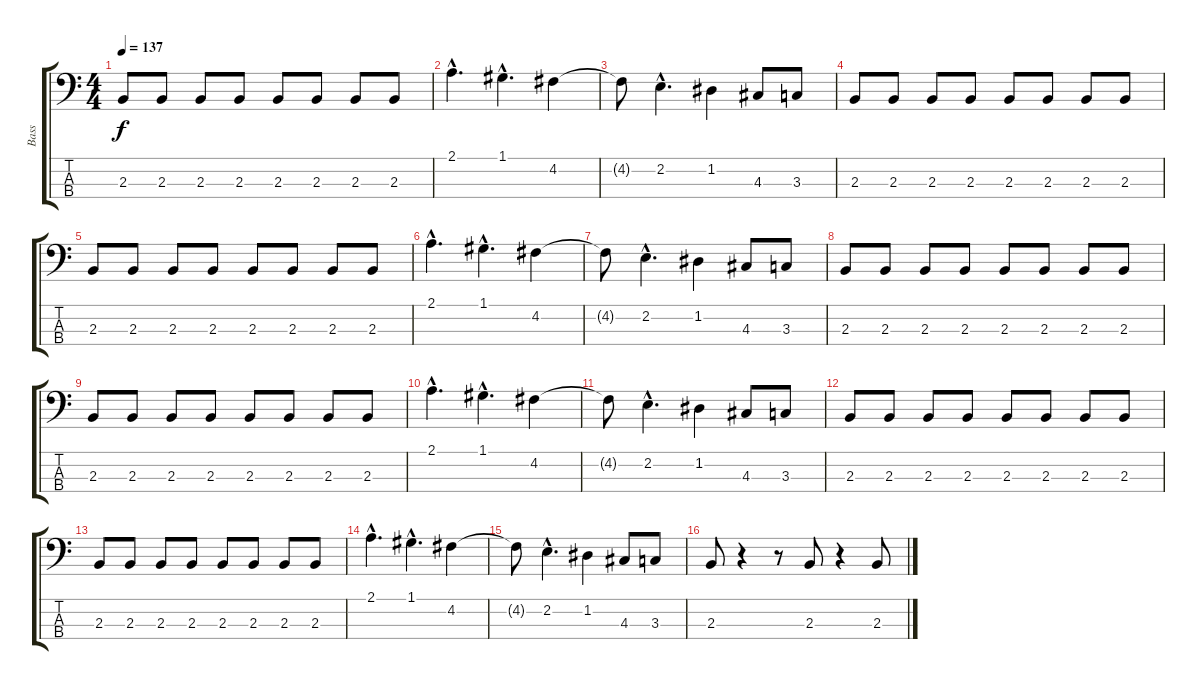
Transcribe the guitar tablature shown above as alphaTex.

\track ("Bass" "Bass") {instrument electricbasspick}
\staff {score tabs}
\tuning (G2 D2 A1 E1) {hide}
\ts (4 4)
\tempo 137
\clef f4
\ks c
2.3.8{dy f} 2.3.8 2.3.8 2.3.8 2.3.8 2.3.8 2.3.8 2.3.8 |
2.1{hac}.4{d} 1.1{hac}.4{d} 4.2.4 |
4.2{t}.8 2.2{hac}.4{d} 1.2.4 4.3.8 3.3.8 |
2.3.8 2.3.8 2.3.8 2.3.8 2.3.8 2.3.8 2.3.8 2.3.8 |
2.3.8 2.3.8 2.3.8 2.3.8 2.3.8 2.3.8 2.3.8 2.3.8 |
2.1{hac}.4{d} 1.1{hac}.4{d} 4.2.4 |
4.2{t}.8 2.2{hac}.4{d} 1.2.4 4.3.8 3.3.8 |
2.3.8 2.3.8 2.3.8 2.3.8 2.3.8 2.3.8 2.3.8 2.3.8 |
2.3.8 2.3.8 2.3.8 2.3.8 2.3.8 2.3.8 2.3.8 2.3.8 |
2.1{hac}.4{d} 1.1{hac}.4{d} 4.2.4 |
4.2{t}.8 2.2{hac}.4{d} 1.2.4 4.3.8 3.3.8 |
2.3.8 2.3.8 2.3.8 2.3.8 2.3.8 2.3.8 2.3.8 2.3.8 |
2.3.8 2.3.8 2.3.8 2.3.8 2.3.8 2.3.8 2.3.8 2.3.8 |
2.1{hac}.4{d} 1.1{hac}.4{d} 4.2.4 |
4.2{t}.8 2.2{hac}.4{d} 1.2.4 4.3.8 3.3.8 |
2.3.8 r.4 r.8 2.3.8 r.4 2.3.8
